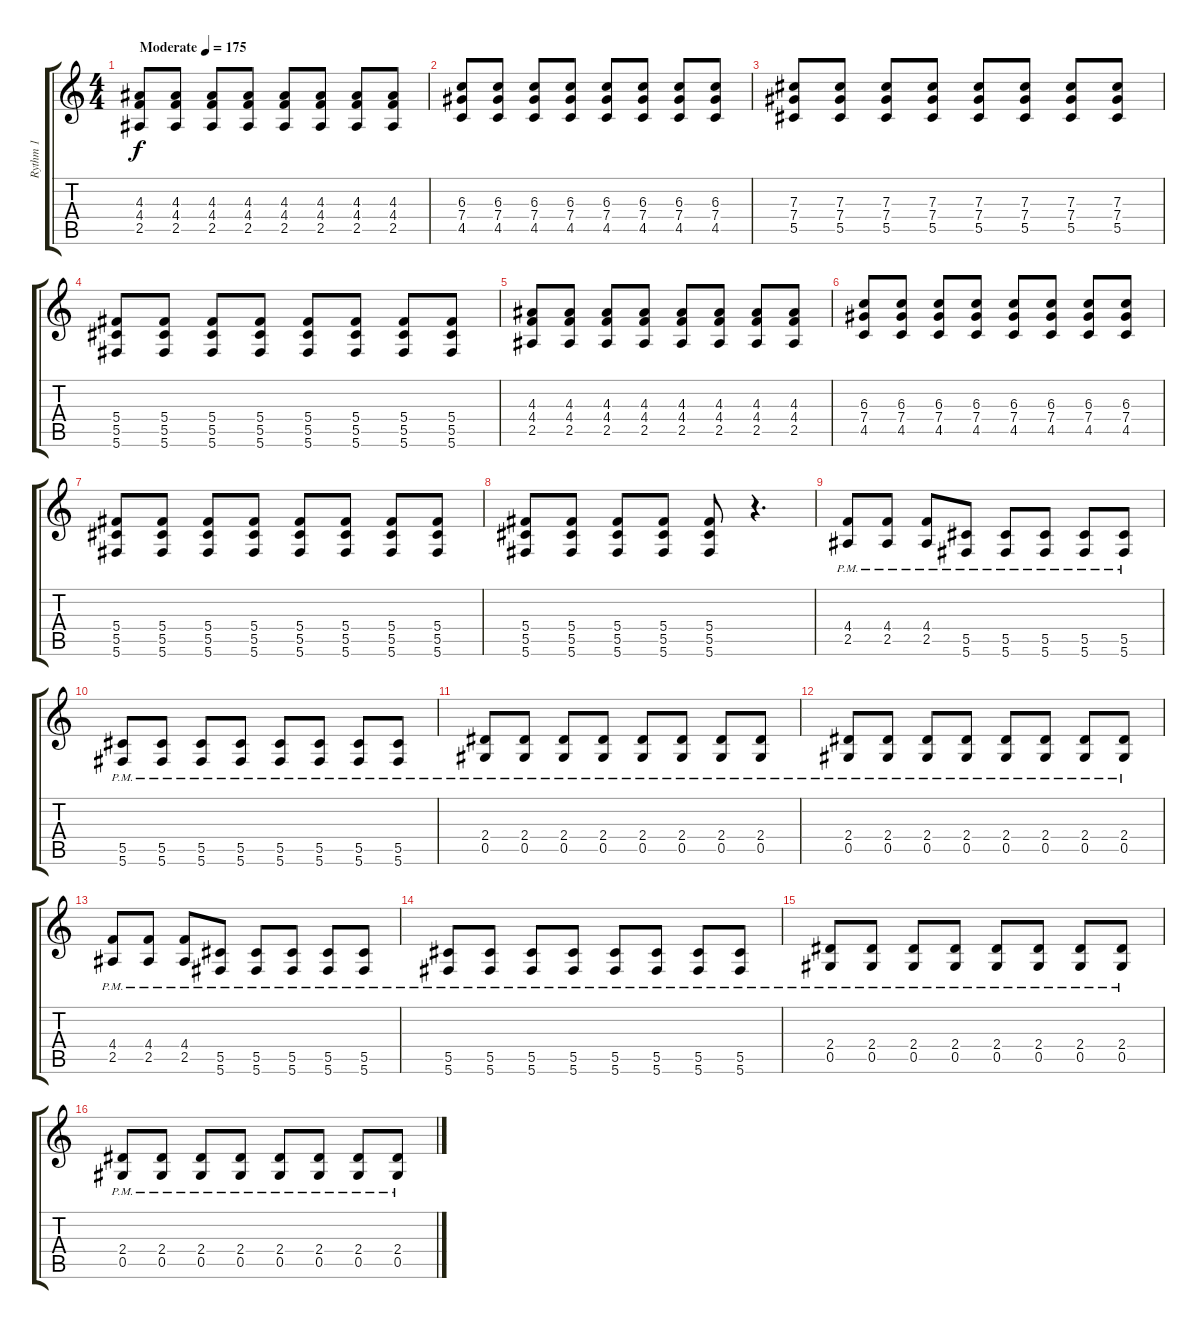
\track ("Rythm 1" "Rythm 1") {instrument distortionguitar}
\staff {score tabs}
\tuning (Eb4 Bb3 Gb3 Db3 Ab2 Db2) {hide}
\ts (4 4)
\tempo (175 "Moderate")
\clef g2
\ks c
(4.3 4.4 2.5).8{dy f instrument distortionguitar} (4.3 4.4 2.5).8 (4.3 4.4 2.5).8 (4.3 4.4 2.5).8 (4.3 4.4 2.5).8 (4.3 4.4 2.5).8 (4.3 4.4 2.5).8 (4.3 4.4 2.5).8 |
(6.3 7.4 4.5).8 (6.3 7.4 4.5).8 (6.3 7.4 4.5).8 (6.3 7.4 4.5).8 (6.3 7.4 4.5).8 (6.3 7.4 4.5).8 (6.3 7.4 4.5).8 (6.3 7.4 4.5).8 |
(7.3 7.4 5.5).8 (7.3 7.4 5.5).8 (7.3 7.4 5.5).8 (7.3 7.4 5.5).8 (7.3 7.4 5.5).8 (7.3 7.4 5.5).8 (7.3 7.4 5.5).8 (7.3 7.4 5.5).8 |
(5.4 5.5 5.6).8 (5.4 5.5 5.6).8 (5.4 5.5 5.6).8 (5.4 5.5 5.6).8 (5.4 5.5 5.6).8 (5.4 5.5 5.6).8 (5.4 5.5 5.6).8 (5.4 5.5 5.6).8 |
(4.3 4.4 2.5).8 (4.3 4.4 2.5).8 (4.3 4.4 2.5).8 (4.3 4.4 2.5).8 (4.3 4.4 2.5).8 (4.3 4.4 2.5).8 (4.3 4.4 2.5).8 (4.3 4.4 2.5).8 |
(6.3 7.4 4.5).8 (6.3 7.4 4.5).8 (6.3 7.4 4.5).8 (6.3 7.4 4.5).8 (6.3 7.4 4.5).8 (6.3 7.4 4.5).8 (6.3 7.4 4.5).8 (6.3 7.4 4.5).8 |
(5.4 5.5 5.6).8 (5.4 5.5 5.6).8 (5.4 5.5 5.6).8 (5.4 5.5 5.6).8 (5.4 5.5 5.6).8 (5.4 5.5 5.6).8 (5.4 5.5 5.6).8 (5.4 5.5 5.6).8 |
(5.4 5.5 5.6).8 (5.4 5.5 5.6).8 (5.4 5.5 5.6).8 (5.4 5.5 5.6).8 (5.4 5.5 5.6).8 r.4{d} |
(4.4{pm} 2.5{pm}).8 (4.4{pm} 2.5{pm}).8 (4.4{pm} 2.5{pm}).8 (5.5{pm} 5.6{pm}).8 (5.5{pm} 5.6{pm}).8 (5.5{pm} 5.6{pm}).8 (5.5{pm} 5.6{pm}).8 (5.5{pm} 5.6{pm}).8 |
(5.5{pm} 5.6{pm}).8 (5.5{pm} 5.6{pm}).8 (5.5{pm} 5.6{pm}).8 (5.5{pm} 5.6{pm}).8 (5.5{pm} 5.6{pm}).8 (5.5{pm} 5.6{pm}).8 (5.5{pm} 5.6{pm}).8 (5.5{pm} 5.6{pm}).8 |
(2.4{pm} 0.5{pm}).8 (2.4{pm} 0.5{pm}).8 (2.4{pm} 0.5{pm}).8 (2.4{pm} 0.5{pm}).8 (2.4{pm} 0.5{pm}).8 (2.4{pm} 0.5{pm}).8 (2.4{pm} 0.5{pm}).8 (2.4{pm} 0.5{pm}).8 |
(2.4{pm} 0.5{pm}).8 (2.4{pm} 0.5{pm}).8 (2.4{pm} 0.5{pm}).8 (2.4{pm} 0.5{pm}).8 (2.4{pm} 0.5{pm}).8 (2.4{pm} 0.5{pm}).8 (2.4{pm} 0.5{pm}).8 (2.4{pm} 0.5{pm}).8 |
(4.4{pm} 2.5{pm}).8 (4.4{pm} 2.5{pm}).8 (4.4{pm} 2.5{pm}).8 (5.5{pm} 5.6{pm}).8 (5.5{pm} 5.6{pm}).8 (5.5{pm} 5.6{pm}).8 (5.5{pm} 5.6{pm}).8 (5.5{pm} 5.6{pm}).8 |
(5.5{pm} 5.6{pm}).8 (5.5{pm} 5.6{pm}).8 (5.5{pm} 5.6{pm}).8 (5.5{pm} 5.6{pm}).8 (5.5{pm} 5.6{pm}).8 (5.5{pm} 5.6{pm}).8 (5.5{pm} 5.6{pm}).8 (5.5{pm} 5.6{pm}).8 |
(2.4{pm} 0.5{pm}).8 (2.4{pm} 0.5{pm}).8 (2.4{pm} 0.5{pm}).8 (2.4{pm} 0.5{pm}).8 (2.4{pm} 0.5{pm}).8 (2.4{pm} 0.5{pm}).8 (2.4{pm} 0.5{pm}).8 (2.4{pm} 0.5{pm}).8 |
(2.4{pm} 0.5{pm}).8 (2.4{pm} 0.5{pm}).8 (2.4{pm} 0.5{pm}).8 (2.4{pm} 0.5{pm}).8 (2.4{pm} 0.5{pm}).8 (2.4{pm} 0.5{pm}).8 (2.4{pm} 0.5{pm}).8 (2.4{pm} 0.5{pm}).8
